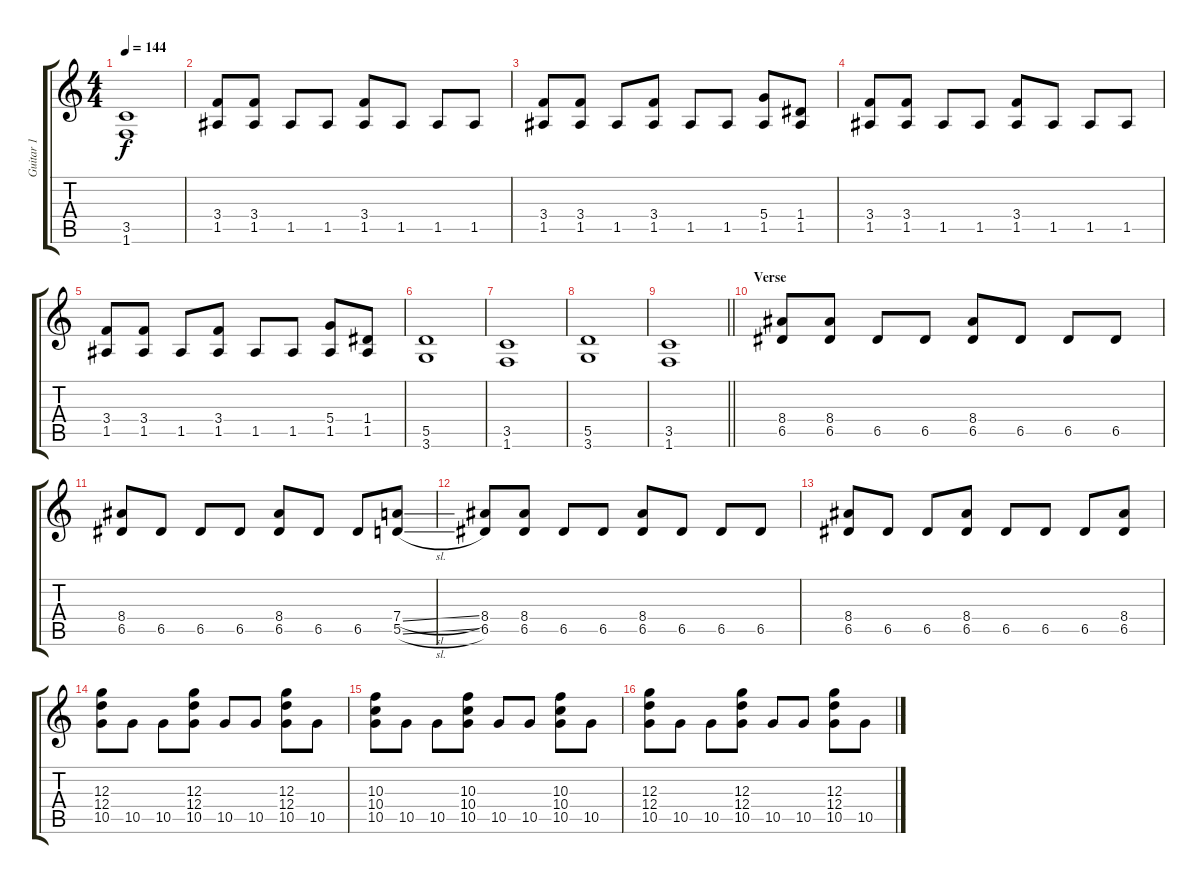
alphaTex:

\track ("Guitar 1" "Guitar 1") {instrument distortionguitar}
\staff {score tabs}
\tuning (E4 B3 G3 D3 A2 E2) {hide}
\ts (4 4)
\tempo 144
\clef g2
\ks c
(3.5 1.6).1{dy f} |
(3.4 1.5).8 (3.4 1.5).8 1.5.8 1.5.8 (3.4 1.5).8 1.5.8 1.5.8 1.5.8 |
(3.4 1.5).8 (3.4 1.5).8 1.5.8 (3.4 1.5).8 1.5.8 1.5.8 (5.4 1.5).8 (1.4 1.5).8 |
(3.4 1.5).8 (3.4 1.5).8 1.5.8 1.5.8 (3.4 1.5).8 1.5.8 1.5.8 1.5.8 |
(3.4 1.5).8 (3.4 1.5).8 1.5.8 (3.4 1.5).8 1.5.8 1.5.8 (5.4 1.5).8 (1.4 1.5).8 |
(5.5 3.6).1 |
(3.5 1.6).1 |
(5.5 3.6).1 |
\barLineRight lightlight
(3.5 1.6).1 |
\section ("" "Verse")
(8.4 6.5).8 (8.4 6.5).8 6.5.8 6.5.8 (8.4 6.5).8 6.5.8 6.5.8 6.5.8 |
(8.4 6.5).8 6.5.8 6.5.8 6.5.8 (8.4 6.5).8 6.5.8 6.5.8 (7.4{sl} 5.5{sl}).8 |
(8.4 6.5).8 (8.4 6.5).8 6.5.8 6.5.8 (8.4 6.5).8 6.5.8 6.5.8 6.5.8 |
(8.4 6.5).8 6.5.8 6.5.8 (8.4 6.5).8 6.5.8 6.5.8 6.5.8 (8.4 6.5).8 |
(12.3 12.4 10.5).8 10.5.8 10.5.8 (12.3 12.4 10.5).8 10.5.8 10.5.8 (12.3 12.4 10.5).8 10.5.8 |
(10.3 10.4 10.5).8 10.5.8 10.5.8 (10.3 10.4 10.5).8 10.5.8 10.5.8 (10.3 10.4 10.5).8 10.5.8 |
(12.3 12.4 10.5).8 10.5.8 10.5.8 (12.3 12.4 10.5).8 10.5.8 10.5.8 (12.3 12.4 10.5).8 10.5.8
